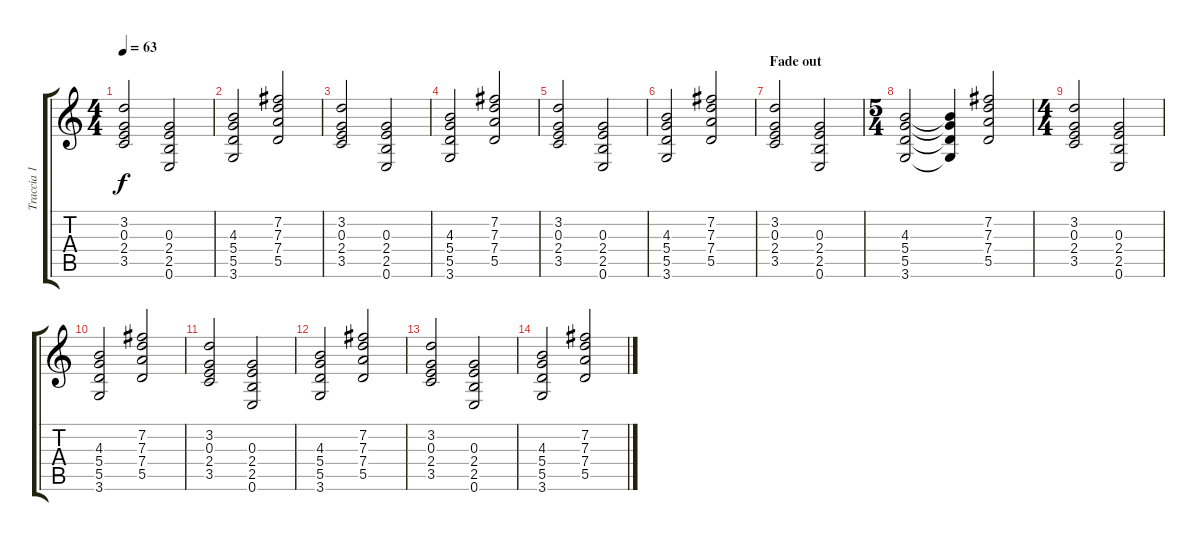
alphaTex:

\track ("Traccia 1" "Traccia 1") {instrument electricguitarclean}
\staff {score tabs}
\tuning (E4 B3 G3 D3 A2 E2) {hide}
\ts (4 4)
\tempo 63
\clef g2
\ks c
(3.2 0.3 2.4 3.5).2{dy f} (0.3 2.4 2.5 0.6).2 |
(4.3 5.4 5.5 3.6).2 (7.2 7.3 7.4 5.5).2 |
(3.2 0.3 2.4 3.5).2 (0.3 2.4 2.5 0.6).2 |
(4.3 5.4 5.5 3.6).2 (7.2 7.3 7.4 5.5).2 |
(3.2 0.3 2.4 3.5).2 (0.3 2.4 2.5 0.6).2 |
(4.3 5.4 5.5 3.6).2 (7.2 7.3 7.4 5.5).2 |
\section ("" "Fade out")
(3.2 0.3 2.4 3.5).2{volume 11 instrument distortionguitar} (0.3 2.4 2.5 0.6).2 |
\ts (5 4)
(4.3 5.4 5.5 3.6).2{volume 10} (4.3{t} 5.4{t} 5.5{t} 3.6{t}).4 (7.2 7.3 7.4 5.5).2 |
\ts (4 4)
(3.2 0.3 2.4 3.5).2{volume 8} (0.3 2.4 2.5 0.6).2 |
(4.3 5.4 5.5 3.6).2{volume 7} (7.2 7.3 7.4 5.5).2 |
(3.2 0.3 2.4 3.5).2{volume 5} (0.3 2.4 2.5 0.6).2 |
(4.3 5.4 5.5 3.6).2{volume 3} (7.2 7.3 7.4 5.5).2 |
(3.2 0.3 2.4 3.5).2{volume 2} (0.3 2.4 2.5 0.6).2 |
(4.3 5.4 5.5 3.6).2{volume 1} (7.2 7.3 7.4 5.5).2
